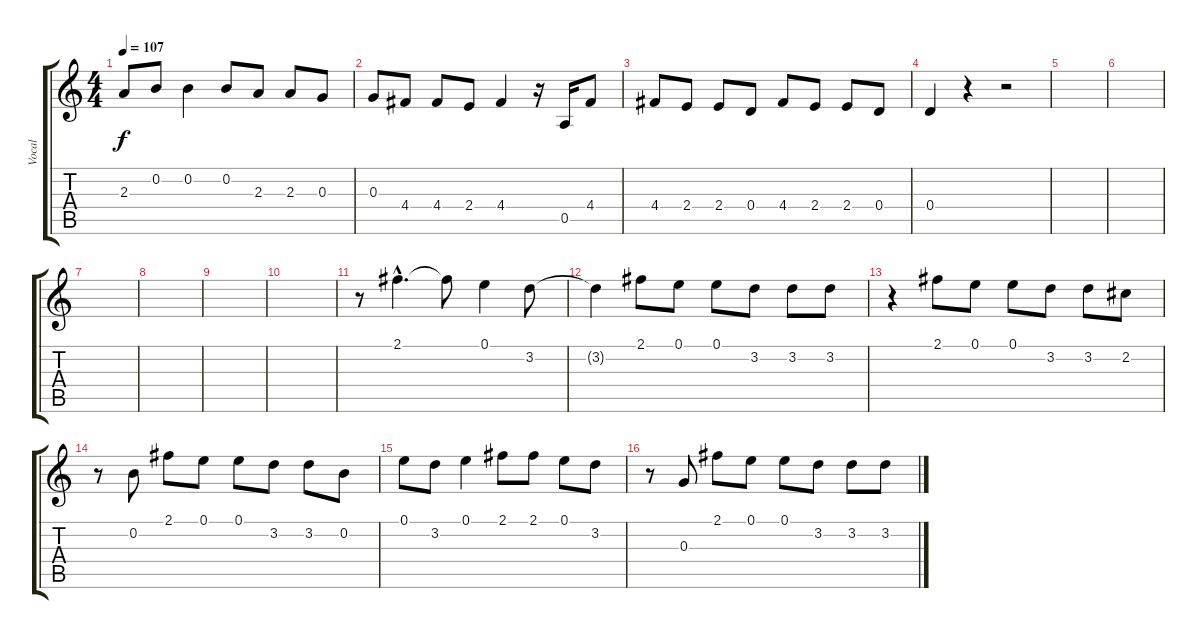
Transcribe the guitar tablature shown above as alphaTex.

\track ("Vocal" "Vocal") {instrument acousticguitarnylon}
\staff {score tabs}
\tuning (E4 B3 G3 D3 A2 E2) {hide}
\ts (4 4)
\tempo 107
\clef g2
\ks c
2.3.8{dy f} 0.2.8 0.2.4 0.2.8 2.3.8 2.3.8 0.3.8 |
0.3.8 4.4.8 4.4.8 2.4.8 4.4.4 r.16 0.5.16 4.4.8 |
4.4.8 2.4.8 2.4.8 0.4.8 4.4.8 2.4.8 2.4.8 0.4.8 |
0.4.4 r.4 r.2 |
|
|
|
|
|
|
r.8 2.1{hac}.4{d} 2.1{t}.8 0.1.4 3.2.8 |
3.2{t}.4 2.1.8 0.1.8 0.1.8 3.2.8 3.2.8 3.2.8 |
r.4 2.1.8 0.1.8 0.1.8 3.2.8 3.2.8 2.2.8 |
r.8 0.2.8 2.1.8 0.1.8 0.1.8 3.2.8 3.2.8 0.2.8 |
0.1.8 3.2.8 0.1.4 2.1.8 2.1.8 0.1.8 3.2.8 |
r.8 0.3.8 2.1.8 0.1.8 0.1.8 3.2.8 3.2.8 3.2.8
